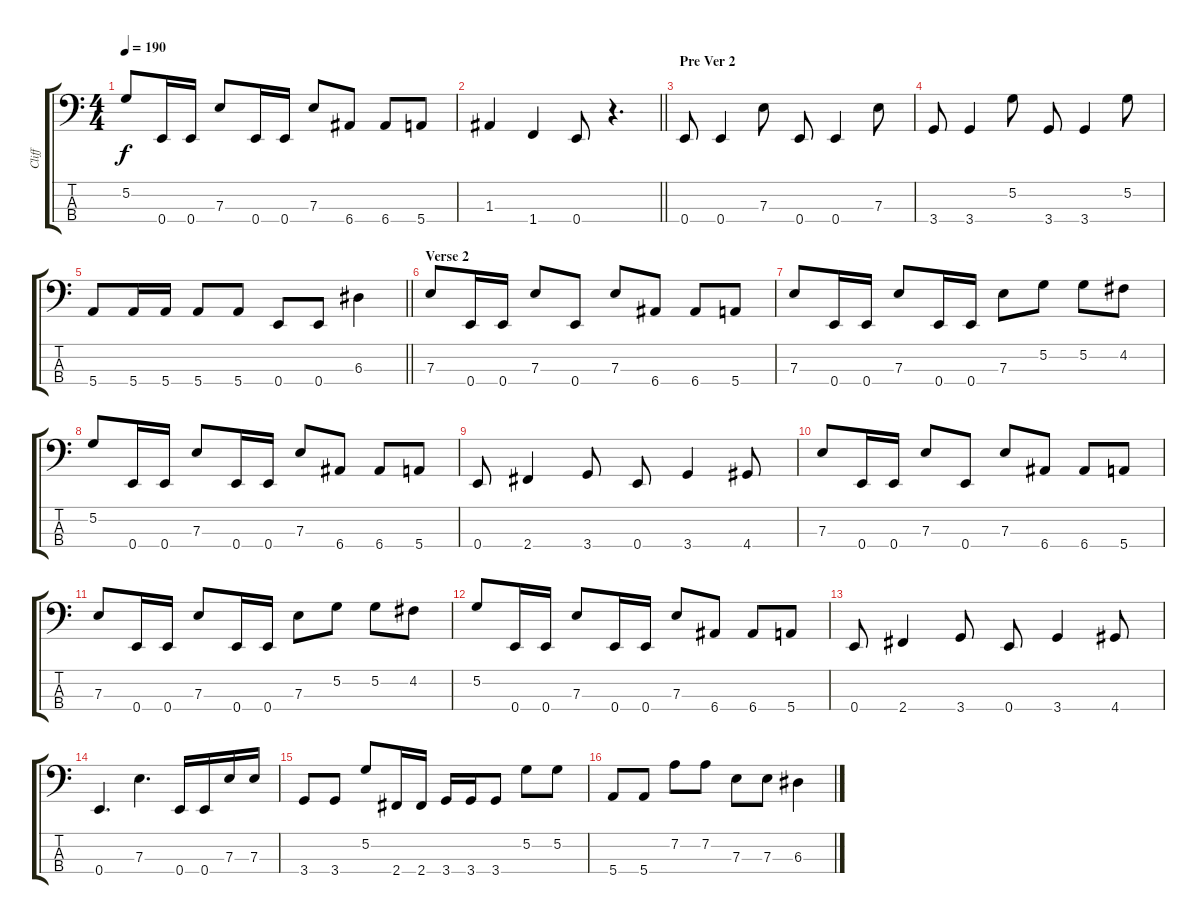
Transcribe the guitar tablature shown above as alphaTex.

\track ("Cliff" "Cliff") {instrument electricbassfinger}
\staff {score tabs}
\tuning (G2 D2 A1 E1) {hide}
\ts (4 4)
\tempo 190
\clef f4
\ks c
5.2.8{dy f} 0.4.16 0.4.16 7.3.8 0.4.16 0.4.16 7.3.8 6.4.8 6.4.8 5.4.8 |
\barLineRight lightlight
1.3.4 1.4.4 0.4.8 r.4{d} |
\section ("" "Pre Ver 2")
0.4.8 0.4.4 7.3.8 0.4.8 0.4.4 7.3.8 |
3.4.8 3.4.4 5.2.8 3.4.8 3.4.4 5.2.8 |
\barLineRight lightlight
5.4.8 5.4.16 5.4.16 5.4.8 5.4.8 0.4.8 0.4.8 6.3.4 |
\section ("" "Verse 2")
7.3.8 0.4.16 0.4.16 7.3.8 0.4.8 7.3.8 6.4.8 6.4.8 5.4.8 |
7.3.8 0.4.16 0.4.16 7.3.8 0.4.16 0.4.16 7.3.8 5.2.8 5.2.8 4.2.8 |
5.2.8 0.4.16 0.4.16 7.3.8 0.4.16 0.4.16 7.3.8 6.4.8 6.4.8 5.4.8 |
0.4.8 2.4.4 3.4.8 0.4.8 3.4.4 4.4.8 |
7.3.8 0.4.16 0.4.16 7.3.8 0.4.8 7.3.8 6.4.8 6.4.8 5.4.8 |
7.3.8 0.4.16 0.4.16 7.3.8 0.4.16 0.4.16 7.3.8 5.2.8 5.2.8 4.2.8 |
5.2.8 0.4.16 0.4.16 7.3.8 0.4.16 0.4.16 7.3.8 6.4.8 6.4.8 5.4.8 |
0.4.8 2.4.4 3.4.8 0.4.8 3.4.4 4.4.8 |
0.4.4{d} 7.3.4{d} 0.4.16 0.4.16 7.3.16 7.3.16 |
3.4.8 3.4.8 5.2.8 2.4.16 2.4.16 3.4.16 3.4.16 3.4.8 5.2.8 5.2.8 |
5.4.8 5.4.8 7.2.8 7.2.8 7.3.8 7.3.8 6.3.4
